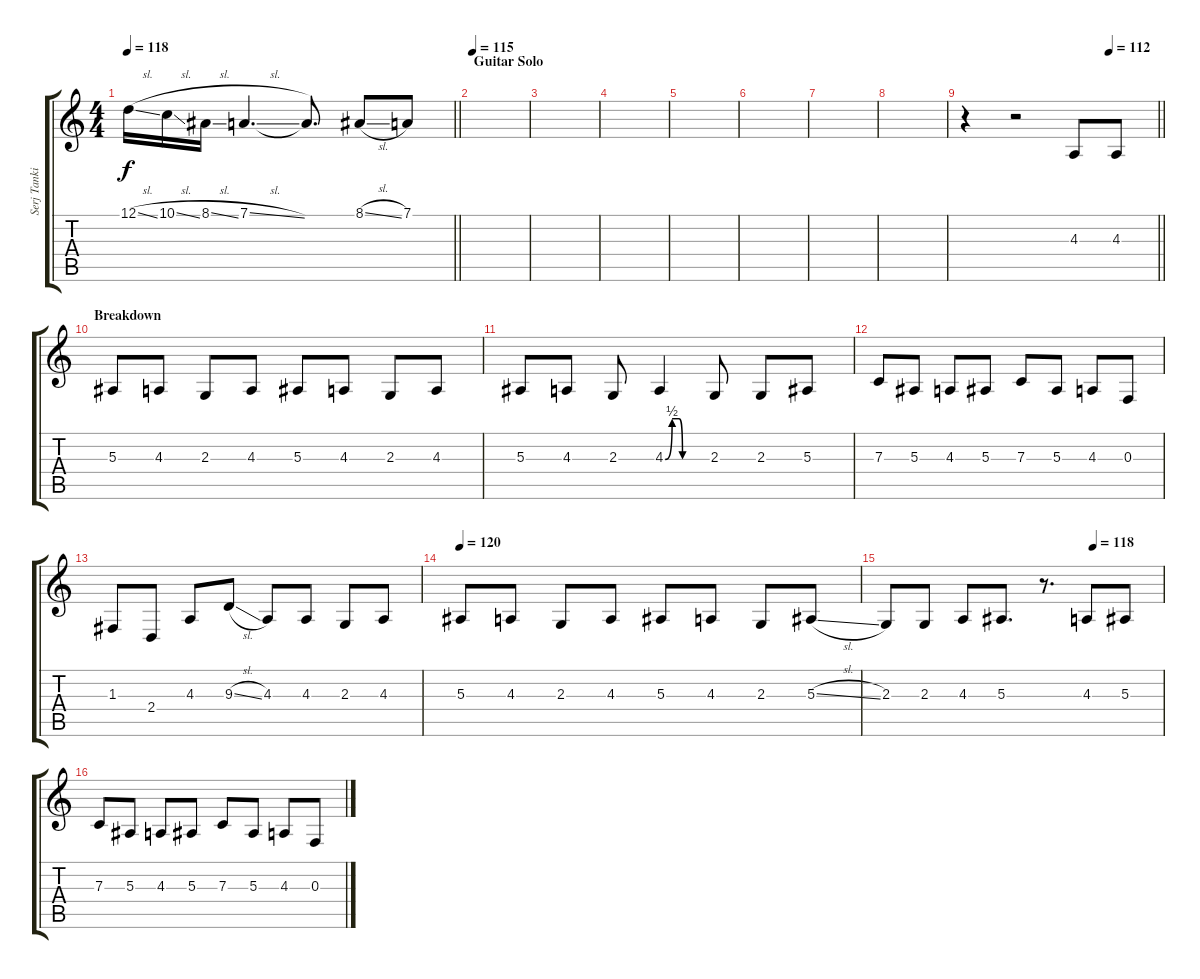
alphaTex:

\track ("Serj Tankian (Vocals)" "Serj Tanki") {instrument tenorsax}
\staff {score tabs}
\tuning (D4 A3 F3 C3 G2 C2) {hide}
\ts (4 4)
\tempo 118
\clef g2
\barLineRight lightlight
\ks c
12.1{sl}.16{dy f} 10.1{sl}.16 8.1{sl}.16 7.1{sl}.4{d} 7.1{t}.8{d} 8.1{sl}.8 7.1.8 |
\section ("" "Guitar Solo")
\tempo 115
|
|
|
|
|
|
|
\tempo (112 0.75)
\barLineRight lightlight
r.4 r.2 4.3.8 4.3.8 |
\section ("" "Breakdown")
5.3.8 4.3.8 2.3.8 4.3.8 5.3.8 4.3.8 2.3.8 4.3.8 |
5.3.8 4.3.8 2.3.8 4.3{be (custom 0 0 10 2 20 2 25 0 60 0)}.4 2.3.8 2.3.8 5.3.8 |
7.3.8 5.3.8 4.3.8 5.3.8 7.3.8 5.3.8 4.3.8 0.3.8 |
1.3.8 2.4.8 4.3.8 9.3{sl}.8 4.3.8 4.3.8 2.3.8 4.3.8 |
\tempo 115
\tempo 120
5.3.8 4.3.8 2.3.8 4.3.8 5.3.8 4.3.8 2.3.8 5.3{sl}.8 |
\tempo (118 0.75)
2.3.8 2.3.8 4.3.8 5.3.8{d} r.8{d} 4.3.8 5.3.8 |
7.3.8 5.3.8 4.3.8 5.3.8 7.3.8 5.3.8 4.3.8 0.3.8
